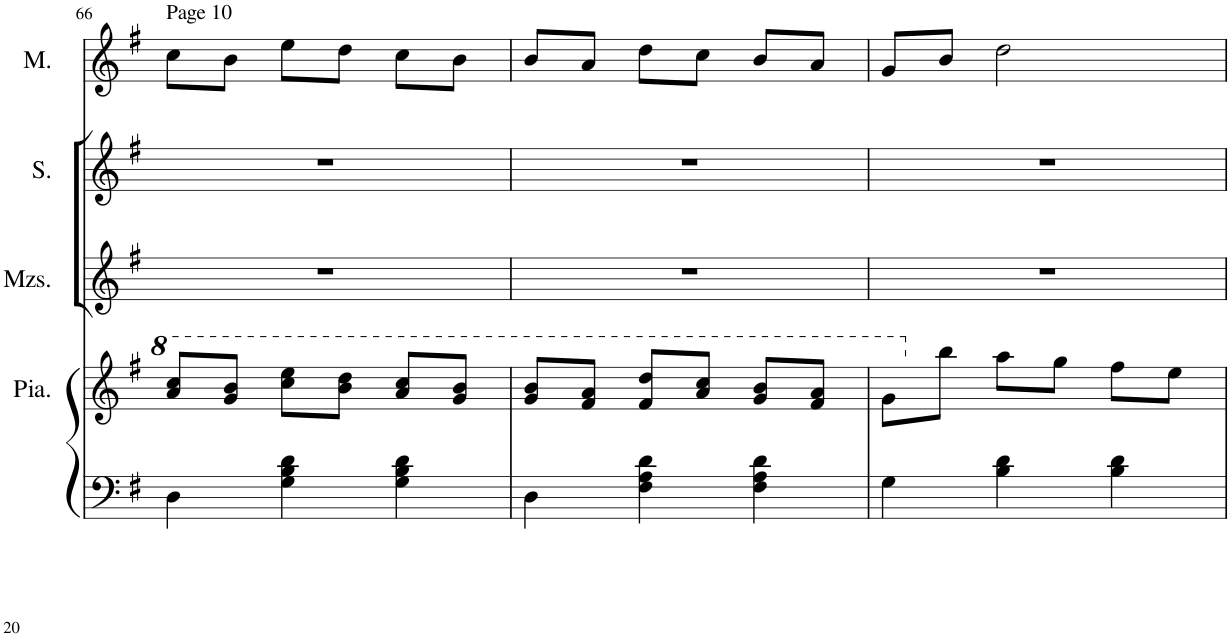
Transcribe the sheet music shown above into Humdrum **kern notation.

**kern	**kern	**kern	**kern	**kern
*part5	*part4	*part3	*part2	*part1
*staff5	*staff4	*staff3	*staff2	*staff1
*I"Piano	*I"Piano	*I"Mezzo-soprano	*I"Soprano	*I"Mariette
*	*I'Pia.	*I'Mzs.	*I'S.	*I'M.
!!LO:PB:g=z
*clefF4	*clefG2	*clefG2	*clefG2	*clefG2
*	*	*	*	*Trd1c2
*k[f#]	*k[f#]	*k[f#]	*k[f#]	*k[f#]
*M3/4	*M3/4	*M3/4	*M3/4	*M3/4
=66	=66	=66	=66	=66
!	!	!	!	!LO:TX:a:t=Page 10
4D\	8aa/ 8ccc/L	2.r	2.r	8cc\L
.	8gg/ 8bb/J	.	.	8b\J
4G\ 4B\ 4d\	8ccc\ 8eee\L	.	.	8ee\L
.	8bb\ 8ddd\J	.	.	8dd\J
4G\ 4B\ 4d\	8aa/ 8ccc/L	.	.	8cc\L
.	8gg/ 8bb/J	.	.	8b\J
=67	=67	=67	=67	=67
4D\	8gg/ 8bb/L	2.r	2.r	8b/L
.	8ff#/ 8aa/J	.	.	8a/J
4F#\ 4A\ 4d\	8ff#/ 8ddd/L	.	.	8dd\L
.	8aa/ 8ccc/J	.	.	8cc\J
4F#\ 4A\ 4d\	8gg/ 8bb/L	.	.	8b/L
.	8ff#/ 8aa/J	.	.	8a/J
=68	=68	=68	=68	=68
4G\	8gg\L	2.r	2.r	8g/L
.	8bb\J	.	.	8b/J
4B\ 4d\	8aa\L	.	.	2dd\
.	8gg\J	.	.	.
4B\ 4d\	8ff#\L	.	.	.
.	8ee\J	.	.	.
=	=	=	=	=
*-	*-	*-	*-	*-
